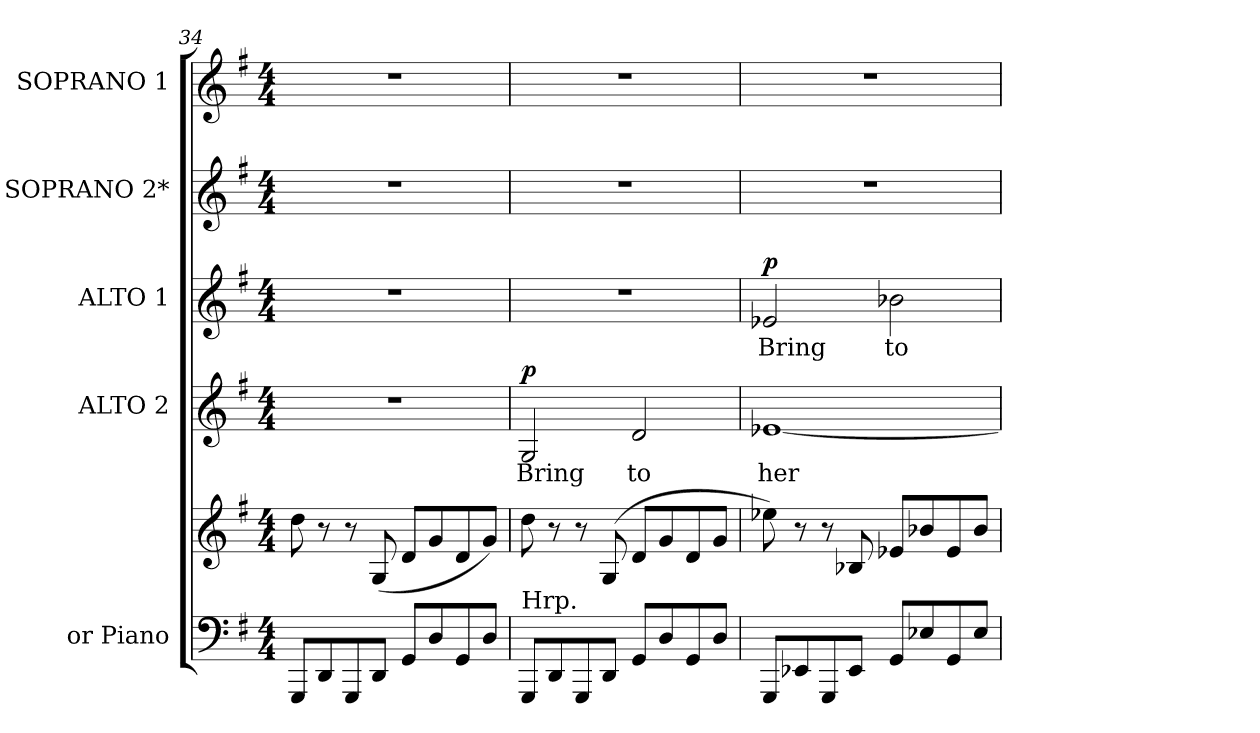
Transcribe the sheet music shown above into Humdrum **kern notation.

**kern	**kern	**kern	**text	**dynam	**kern	**text	**dynam	**kern	**kern
*part5	*part5	*part4	*part4	*part4	*part3	*part3	*part3	*part2	*part1
*staff6	*staff5	*staff4	*staff4	*staff4	*staff3	*staff3	*staff3	*staff2	*staff1
*I"or Piano	*	*I"ALTO 2	*	*	*I"ALTO 1	*	*	*I"SOPRANO 2*	*I"SOPRANO 1
*	*	*I'A. 2	*	*	*I'A.1	*	*	*I'S. 2	*I'S. 1
*clefF4	*clefG2	*clefG2	*	*	*clefG2	*	*	*clefG2	*clefG2
*k[f#]	*k[f#]	*k[f#]	*	*	*k[f#]	*	*	*k[f#]	*k[f#]
*G:	*G:	*G:	*	*	*G:	*	*	*G:	*G:
*M4/4	*M4/4	*M4/4	*	*	*M4/4	*	*	*M4/4	*M4/4
=34	=34	=34	=34	=34	=34	=34	=34	=34	=34
8GGG/L	8dd\	1r	.	.	1r	.	.	1r	1r
8DD/	8r	.	.	.	.	.	.	.	.
8GGG/	8r	.	.	.	.	.	.	.	.
8DD/J	(>8G/	.	.	.	.	.	.	.	.
8GG/L	8d/L	.	.	.	.	.	.	.	.
8D/	8g/	.	.	.	.	.	.	.	.
8GG/	8d/	.	.	.	.	.	.	.	.
8D/J	8g/J)	.	.	.	.	.	.	.	.
!!LO:LB:g=z
=35	=35	=35	=35	=35	=35	=35	=35	=35	=35
!LO:TX:a:t=Hrp.	!	!	!	!	!	!	!	!	!
!	!	!	!LO:LY:b	!LO:DY:a	!	!	!	!	!
8GGG/L	8dd\	2G/	Bring	p	1r	.	.	1r	1r
8DD/	8r	.	.	.	.	.	.	.	.
8GGG/	8r	.	.	.	.	.	.	.	.
8DD/J	(8G/	.	.	.	.	.	.	.	.
!	!	!	!LO:LY:b	!	!	!	!	!	!
8GG/L	8d/L	2d/	to	.	.	.	.	.	.
8D/	8g/	.	.	.	.	.	.	.	.
8GG/	8d/	.	.	.	.	.	.	.	.
8D/J	8g/J	.	.	.	.	.	.	.	.
=36	=36	=36	=36	=36	=36	=36	=36	=36	=36
!	!	!	!LO:LY:b	!	!	!LO:LY:b	!LO:DY:a	!	!
8GGG/L	8ee-X\)	[<1e-X	her	.	2e-X/	Bring	p	1r	1r
8EE-X/	8r	.	.	.	.	.	.	.	.
8GGG/	8r	.	.	.	.	.	.	.	.
8EE-/J	8B-X/	.	.	.	.	.	.	.	.
!	!	!	!	!	!	!LO:LY:b	!	!	!
8GG/L	8e-X/L	.	.	.	2b-X\	to	.	.	.
8E-X/	8b-X/	.	.	.	.	.	.	.	.
8GG/	8e-/	.	.	.	.	.	.	.	.
8E-/J	8b-/J	.	.	.	.	.	.	.	.
=	=	=	=	=	=	=	=	=	=
*-	*-	*-	*-	*-	*-	*-	*-	*-	*-
